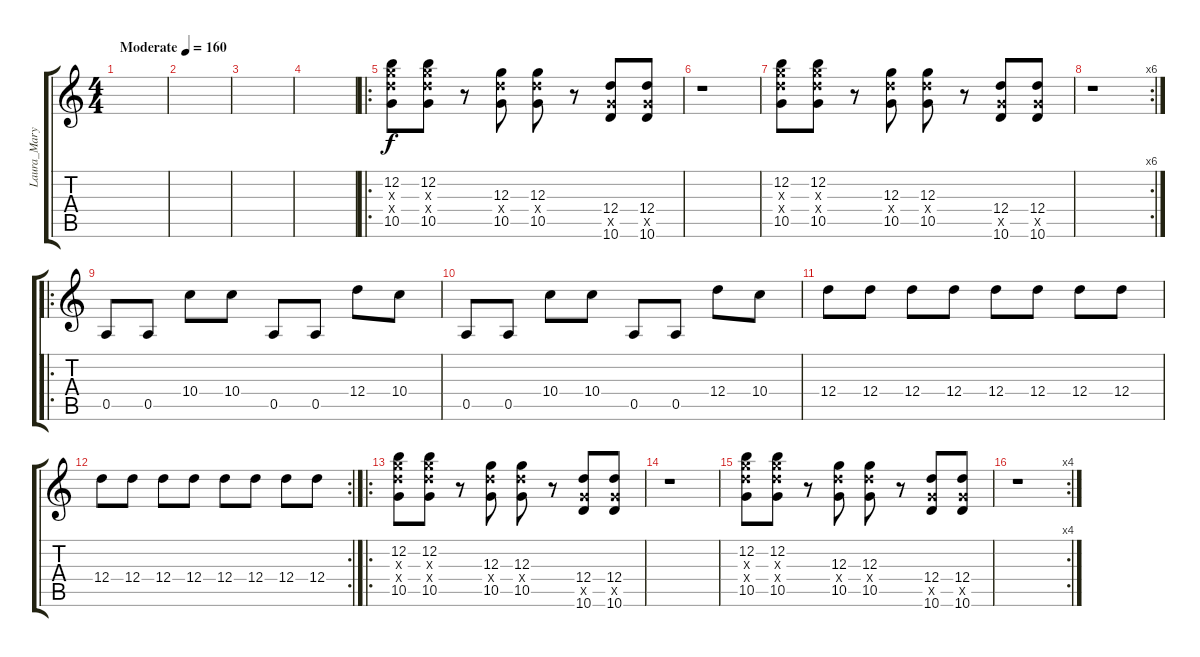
\track ("Laura_Mary" "Laura_Mary") {instrument overdrivenguitar}
\staff {score tabs}
\tuning (E4 B3 G3 D3 A2 E2) {hide}
\ts (4 4)
\tempo (160 "Moderate")
\clef g2
\ks c
|
|
|
|
\ro
(12.2 12.3{x} 12.4{x} 10.5).8 (12.2 12.3{x} 12.4{x} 10.5).8 r.8 (12.3 12.4{x} 10.5).8 (12.3 12.4{x} 10.5).8 r.8 (12.4 10.5{x} 10.6).8 (12.4 10.5{x} 10.6).8 |
r.1 |
(12.2 12.3{x} 12.4{x} 10.5).8 (12.2 12.3{x} 12.4{x} 10.5).8 r.8 (12.3 12.4{x} 10.5).8 (12.3 12.4{x} 10.5).8 r.8 (12.4 10.5{x} 10.6).8 (12.4 10.5{x} 10.6).8 |
\rc 6
r.1 |
\ro
0.5.8 0.5.8 10.4.8 10.4.8 0.5.8 0.5.8 12.4.8 10.4.8 |
0.5.8 0.5.8 10.4.8 10.4.8 0.5.8 0.5.8 12.4.8 10.4.8 |
12.4.8 12.4.8 12.4.8 12.4.8 12.4.8 12.4.8 12.4.8 12.4.8 |
\rc 2
12.4.8 12.4.8 12.4.8 12.4.8 12.4.8 12.4.8 12.4.8 12.4.8 |
\ro
(12.2 12.3{x} 12.4{x} 10.5).8 (12.2 12.3{x} 12.4{x} 10.5).8 r.8 (12.3 12.4{x} 10.5).8 (12.3 12.4{x} 10.5).8 r.8 (12.4 10.5{x} 10.6).8 (12.4 10.5{x} 10.6).8 |
r.1 |
(12.2 12.3{x} 12.4{x} 10.5).8 (12.2 12.3{x} 12.4{x} 10.5).8 r.8 (12.3 12.4{x} 10.5).8 (12.3 12.4{x} 10.5).8 r.8 (12.4 10.5{x} 10.6).8 (12.4 10.5{x} 10.6).8 |
\rc 4
r.1
